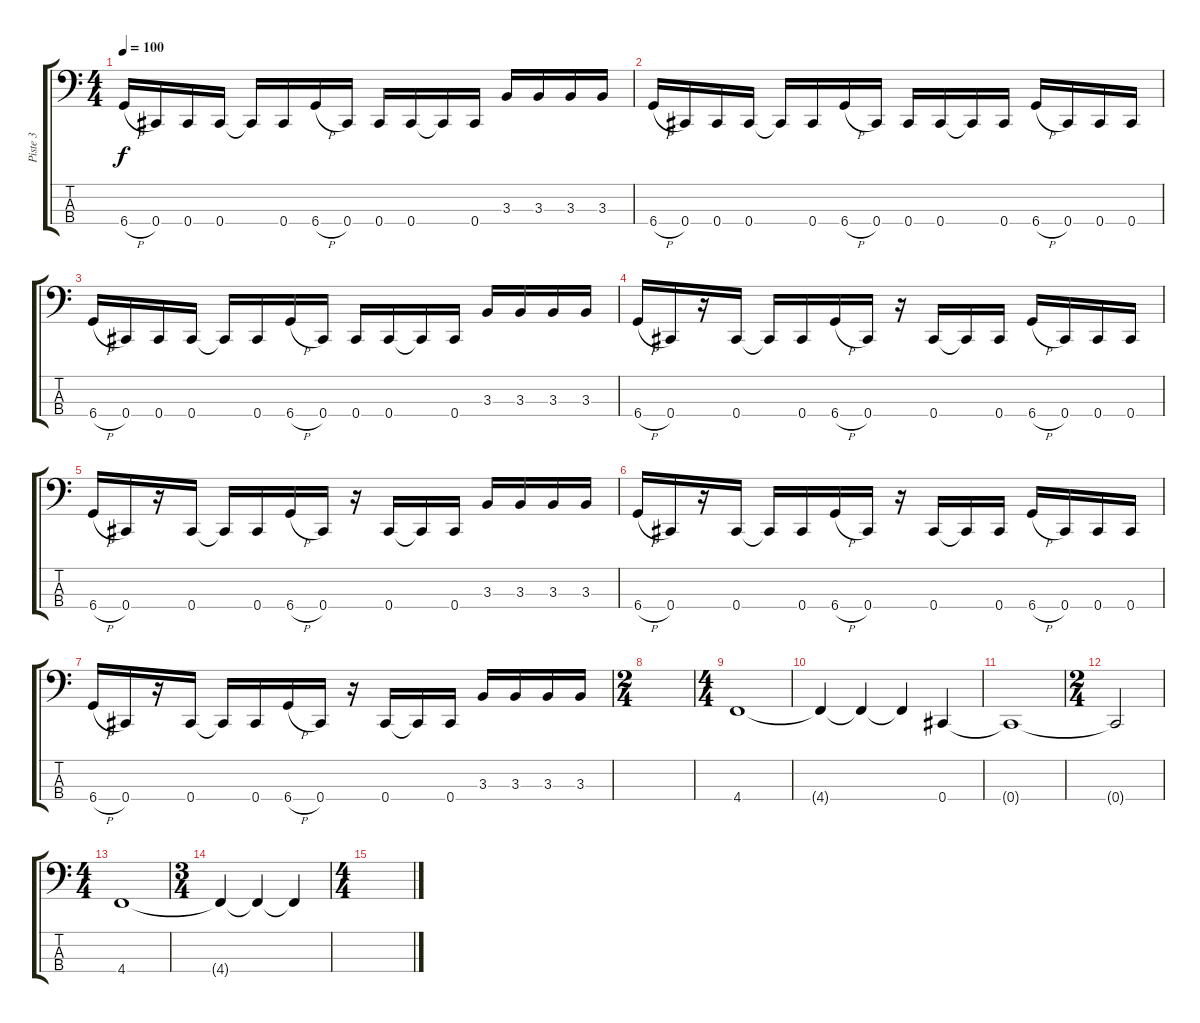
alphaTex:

\track ("Piste 3" "Piste 3") {instrument electricbassfinger}
\staff {score tabs}
\tuning (Gb2 Db2 Ab1 Db1) {hide}
\ts (4 4)
\tempo 100
\clef f4
\ks c
6.4{h}.16{dy f} 0.4.16 0.4.16 0.4.16 0.4{t}.16 0.4.16 6.4{h}.16 0.4.16 0.4.16 0.4.16 0.4{t}.16 0.4.16 3.3.16 3.3.16 3.3.16 3.3.16 |
6.4{h}.16 0.4.16 0.4.16 0.4.16 0.4{t}.16 0.4.16 6.4{h}.16 0.4.16 0.4.16 0.4.16 0.4{t}.16 0.4.16 6.4{h}.16 0.4.16 0.4.16 0.4.16 |
6.4{h}.16 0.4.16 0.4.16 0.4.16 0.4{t}.16 0.4.16 6.4{h}.16 0.4.16 0.4.16 0.4.16 0.4{t}.16 0.4.16 3.3.16 3.3.16 3.3.16 3.3.16 |
6.4{h}.16 0.4.16 r.16 0.4.16 0.4{t}.16 0.4.16 6.4{h}.16 0.4.16 r.16 0.4.16 0.4{t}.16 0.4.16 6.4{h}.16 0.4.16 0.4.16 0.4.16 |
6.4{h}.16 0.4.16 r.16 0.4.16 0.4{t}.16 0.4.16 6.4{h}.16 0.4.16 r.16 0.4.16 0.4{t}.16 0.4.16 3.3.16 3.3.16 3.3.16 3.3.16 |
6.4{h}.16 0.4.16 r.16 0.4.16 0.4{t}.16 0.4.16 6.4{h}.16 0.4.16 r.16 0.4.16 0.4{t}.16 0.4.16 6.4{h}.16 0.4.16 0.4.16 0.4.16 |
6.4{h}.16 0.4.16 r.16 0.4.16 0.4{t}.16 0.4.16 6.4{h}.16 0.4.16 r.16 0.4.16 0.4{t}.16 0.4.16 3.3.16 3.3.16 3.3.16 3.3.16 |
\ts (2 4)
|
\ts (4 4)
4.4.1 |
4.4{t}.4 4.4{t}.4 4.4{t}.4 0.4.4 |
0.4{t}.1 |
\ts (2 4)
0.4{t}.2 |
\ts (4 4)
4.4.1 |
\ts (3 4)
4.4{t}.4 4.4{t}.4 4.4{t}.4 |
\ts (4 4)
